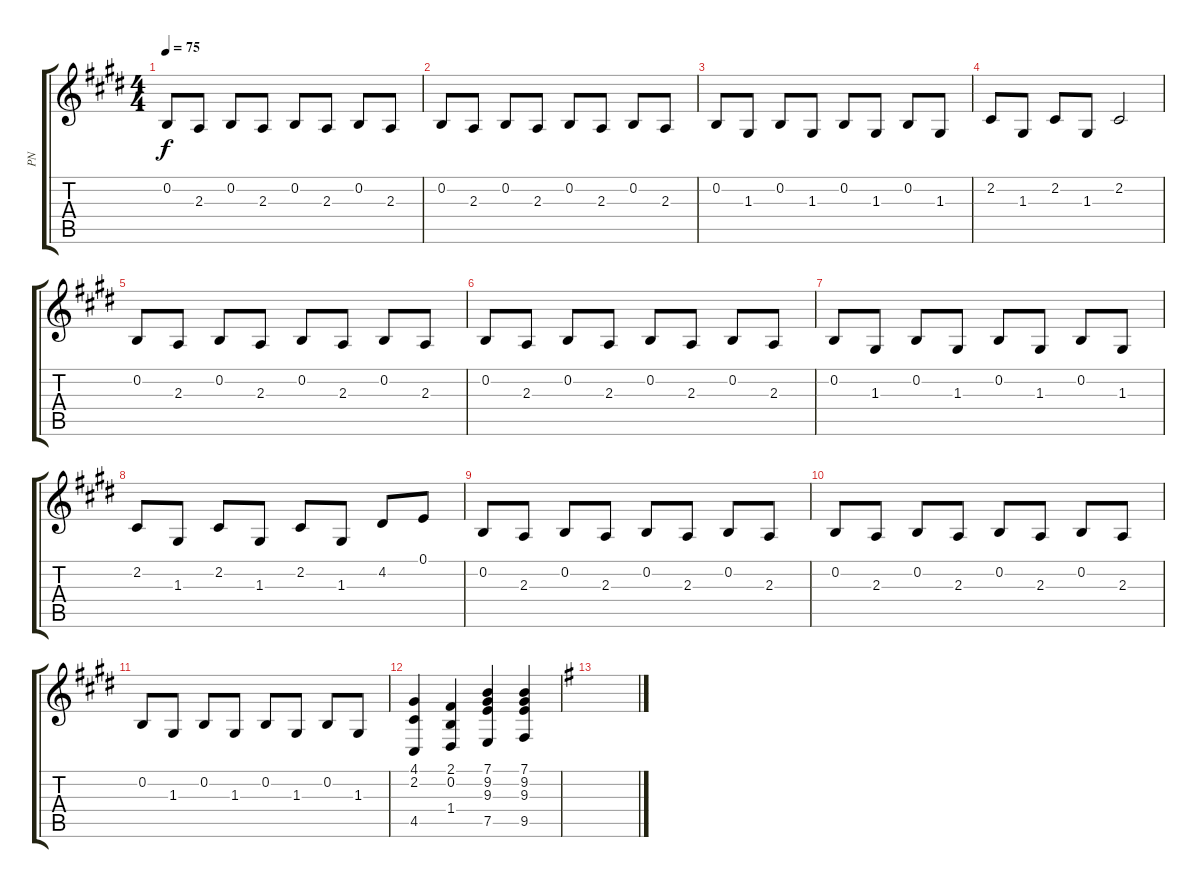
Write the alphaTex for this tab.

\track ("PN" "PN") {instrument electricgrandpiano}
\staff {score tabs}
\tuning (E4 B3 G3 D3 A2 E2) {hide}
\ts (4 4)
\tempo 75
\clef g2
\ks e
0.2.8{dy f} 2.3.8 0.2.8 2.3.8 0.2.8 2.3.8 0.2.8 2.3.8 |
0.2.8 2.3.8 0.2.8 2.3.8 0.2.8 2.3.8 0.2.8 2.3.8 |
0.2.8 1.3.8 0.2.8 1.3.8 0.2.8 1.3.8 0.2.8 1.3.8 |
2.2.8 1.3.8 2.2.8 1.3.8 2.2.2 |
0.2.8 2.3.8 0.2.8 2.3.8 0.2.8 2.3.8 0.2.8 2.3.8 |
0.2.8 2.3.8 0.2.8 2.3.8 0.2.8 2.3.8 0.2.8 2.3.8 |
0.2.8 1.3.8 0.2.8 1.3.8 0.2.8 1.3.8 0.2.8 1.3.8 |
2.2.8 1.3.8 2.2.8 1.3.8 2.2.8 1.3.8 4.2.8 0.1.8 |
0.2.8 2.3.8 0.2.8 2.3.8 0.2.8 2.3.8 0.2.8 2.3.8 |
0.2.8 2.3.8 0.2.8 2.3.8 0.2.8 2.3.8 0.2.8 2.3.8 |
0.2.8 1.3.8 0.2.8 1.3.8 0.2.8 1.3.8 0.2.8 1.3.8 |
(4.1 2.2 4.5).4 (2.1 0.2 1.4).4 (7.1 9.2 9.3 7.5).4 (7.1 9.2 9.3 9.5).4 |
\ks g
